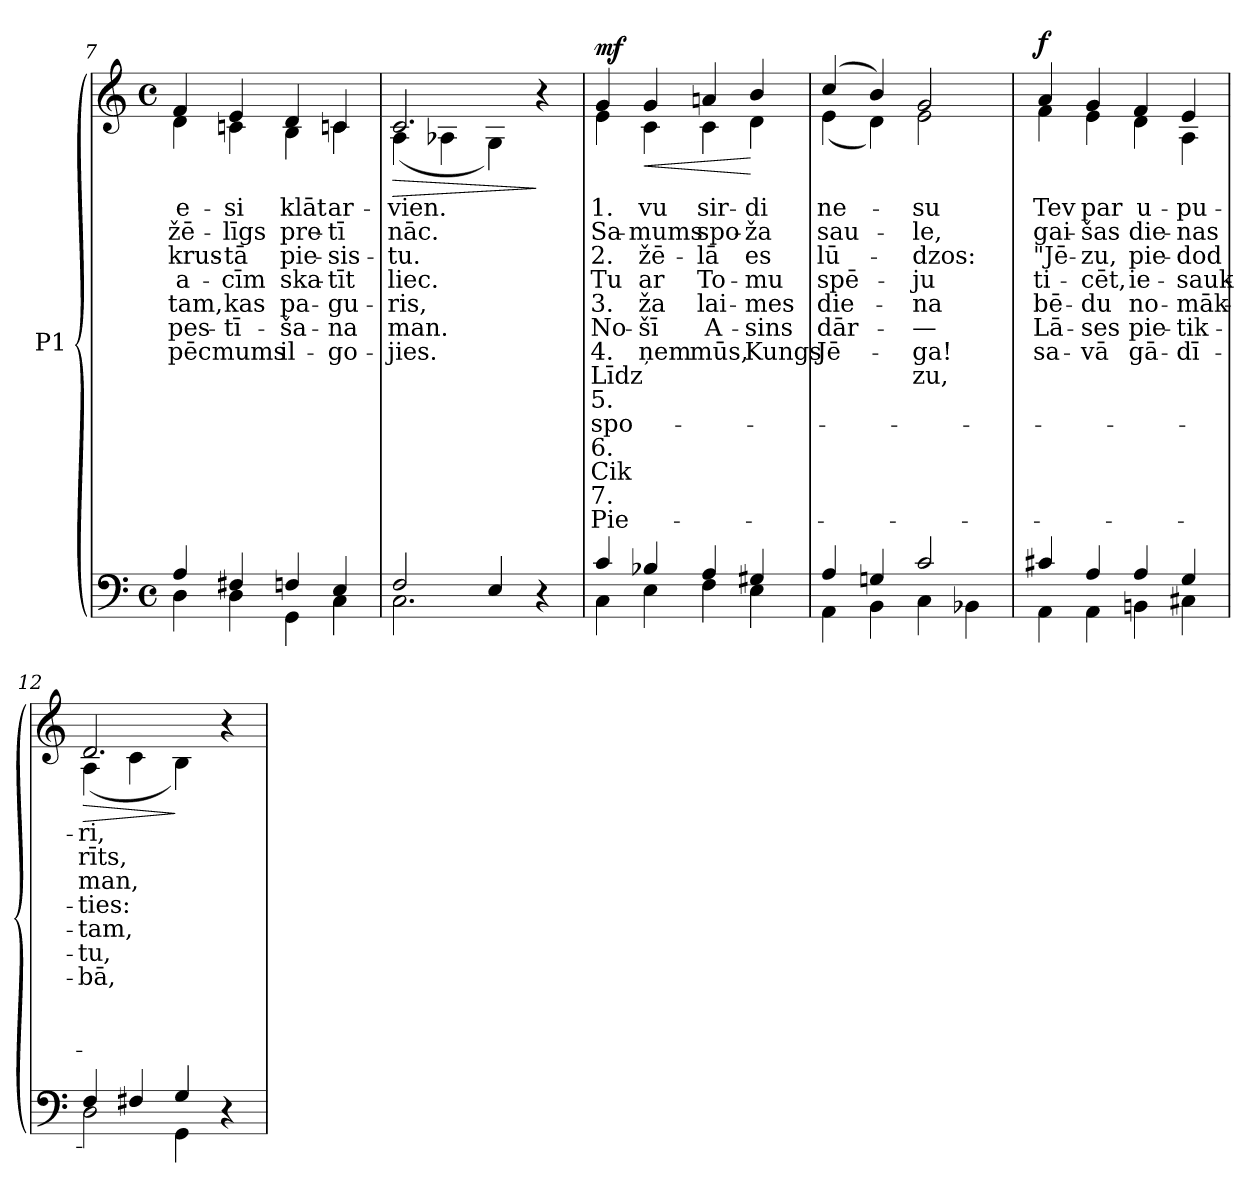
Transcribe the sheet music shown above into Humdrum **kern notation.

**kern	**kern	**text	**text	**text	**text	**text	**text	**text	**text	**text	**text	**text	**text	**text	**text	**dynam
*part1	*part1	*part1	*part1	*part1	*part1	*part1	*part1	*part1	*part1	*part1	*part1	*part1	*part1	*part1	*part1	*part1
*staff2	*staff1	*staff1	*staff1	*staff1	*staff1	*staff1	*staff1	*staff1	*staff1	*staff1	*staff1	*staff1	*staff1	*staff1	*staff1	*staff1/2
*I"P1	*	*	*	*	*	*	*	*	*	*	*	*	*	*	*	*
*clefF4	*clefG2	*	*	*	*	*	*	*	*	*	*	*	*	*	*	*
*k[]	*k[]	*	*	*	*	*	*	*	*	*	*	*	*	*	*	*
*C:	*C:	*	*	*	*	*	*	*	*	*	*	*	*	*	*	*
*M4/4	*M4/4	*	*	*	*	*	*	*	*	*	*	*	*	*	*	*
*met(c)	*met(c)	*	*	*	*	*	*	*	*	*	*	*	*	*	*	*
=7	=7	=7	=7	=7	=7	=7	=7	=7	=7	=7	=7	=7	=7	=7	=7	=7
*^	*	*	*	*	*	*	*	*	*	*	*	*	*	*	*	*
!	!	!	!LO:LY:b:color=#000000	!LO:LY:b:color=#000000	!LO:LY:b:color=#000000	!LO:LY:b:color=#000000	!LO:LY:b:color=#000000	!LO:LY:b:color=#000000	!LO:LY:b:color=#000000	!	!	!	!	!	!	!	!
*	*	*^	*	*	*	*	*	*	*	*	*	*	*	*	*	*	*
4Ai/	4Di\	4fi/	4di\	e-	žē-	krus-	a-	tam,	pes-	-pēc	.	.	.	.	.	.	.	.
!	!	!	!	!LO:LY:b:color=#000000	!LO:LY:b:color=#000000	!LO:LY:b:color=#000000	!LO:LY:b:color=#000000	!LO:LY:b:color=#000000	!LO:LY:b:color=#000000	!LO:LY:b:color=#000000	!	!	!	!	!	!	!	!
4F#Xi/	4Di\	4ei/	4cni\	-si	-līgs	-tā	-cīm	kas	tī-	-mums	.	.	.	.	.	.	.	.
!	!	!	!	!LO:LY:b:color=#000000	!LO:LY:b:color=#000000	!LO:LY:b:color=#000000	!LO:LY:b:color=#000000	!LO:LY:b:color=#000000	!LO:LY:b:color=#000000	!LO:LY:b:color=#000000	!	!	!	!	!	!	!	!
4Fni/	4GGi\	4di/	4Bi\	klāt	pre-	pie-	ska-	pa-	ša-	-il-	.	.	.	.	.	.	.	.
!	!	!	!	!LO:LY:b:color=#000000	!LO:LY:b:color=#000000	!LO:LY:b:color=#000000	!LO:LY:b:color=#000000	!LO:LY:b:color=#000000	!LO:LY:b:color=#000000	!LO:LY:b:color=#000000	!	!	!	!	!	!	!	!
4Ei/	4Ci\	4cni/	4ci\	ar-	-tī	-sis-	-tīt	-gu-	-na	go-	.	.	.	.	.	.	.	.
=8	=8	=8	=8	=8	=8	=8	=8	=8	=8	=8	=8	=8	=8	=8	=8	=8	=8	=8
!	!	!	!	!LO:LY:b:color=#000000	!LO:LY:b:color=#000000	!LO:LY:b:color=#000000	!LO:LY:b:color=#000000	!LO:LY:b:color=#000000	!LO:LY:b:color=#000000	!LO:LY:b:color=#000000	!	!	!	!	!	!	!	!LO:HP:b
2Fi/	2.Ci\	2.ci/	(4Ai\	-vien.	nāc.	-tu.	liec.	-ris,	-man.	jies.	.	.	.	.	.	.	.	>
.	.	.	4A-Xi\	.	.	.	.	.	.	.	.	.	.	.	.	.	.	.
4Ei/	.	.	4Gi\)	.	.	.	.	.	.	.	.	.	.	.	.	.	.	.
!	!	!	!	!LO:LY:b:color=#000000	!LO:LY:b:color=#000000	!LO:LY:b:color=#000000	!LO:LY:b:color=#000000	!LO:LY:b:color=#000000	!LO:LY:b:color=#000000	!LO:LY:b:color=#000000	!	!	!	!	!	!	!	!
4r	4ryy	4r	4ryy	1.	2.	3.	4.	5.	6.	7.	.	.	.	.	.	.	.	]
!!LO:LB:g=z	!!
=9	=9	=9	=9	=9	=9	=9	=9	=9	=9	=9	=9	=9	=9	=9	=9	=9	=9	=9
!	!	!	!	!LO:LY:b:color=#000000	!LO:LY:b:color=#000000	!LO:LY:b:color=#000000	!LO:LY:b:color=#000000	!LO:LY:b:color=#000000	!LO:LY:b:color=#000000	!LO:LY:b:color=#000000	!LO:LY:b:color=#000000	!LO:LY:b:color=#000000	!LO:LY:b:color=#000000	!LO:LY:b:color=#000000	!LO:LY:b:color=#000000	!LO:LY:b:color=#000000	!LO:LY:b:color=#000000	!
4ci/	4Ci\	4gi/	4ei\	1.	Sa-	2.	Tu	3.	No-	4.	Līdz	5.	spo-	6.	Cik	7.	Pie-	mf
!	!	!	!	!LO:LY:b:color=#000000	!LO:LY:b:color=#000000	!LO:LY:b:color=#000000	!LO:LY:b:color=#000000	!LO:LY:b:color=#000000	!LO:LY:b:color=#000000	!LO:LY:b:color=#000000	!	!	!	!	!	!	!	!LO:HP:b
4B-Xi/	4Ei\	4gi/	4ci\	-vu	mums	-žē-	ar	-ža	-šī	ņem	.	.	.	.	.	.	.	<
!	!	!	!	!LO:LY:b:color=#000000	!LO:LY:b:color=#000000	!LO:LY:b:color=#000000	!LO:LY:b:color=#000000	!LO:LY:b:color=#000000	!LO:LY:b:color=#000000	!LO:LY:b:color=#000000	!	!	!	!	!	!	!	!
4Ai/	4Fi\	4ani/	4ci\	sir-	spo-	-lā	To-	lai-	A-	-mūs,	.	.	.	.	.	.	.	.
!	!	!	!	!LO:LY:b:color=#000000	!LO:LY:b:color=#000000	!LO:LY:b:color=#000000	!LO:LY:b:color=#000000	!LO:LY:b:color=#000000	!LO:LY:b:color=#000000	!LO:LY:b:color=#000000	!	!	!	!	!	!	!	!
4G#Xi/	4Ei\	4bi/	4di\	-di	-ža	es	-mu	-mes	sins	Kungs	.	.	.	.	.	.	.	[
=10	=10	=10	=10	=10	=10	=10	=10	=10	=10	=10	=10	=10	=10	=10	=10	=10	=10	=10
!	!	!	!	!LO:LY:b:color=#000000	!LO:LY:b:color=#000000	!LO:LY:b:color=#000000	!LO:LY:b:color=#000000	!LO:LY:b:color=#000000	!LO:LY:b:color=#000000	!LO:LY:b:color=#000000	!	!	!	!	!	!	!	!
4Ai/	4AAi\	(4cci/	(4ei\	ne-	sau-	lū-	spē-	die-	dār-	-Jē-	.	.	.	.	.	.	.	.
4Gni/	4BBi\	4bi/)	4di\)	.	.	.	.	.	.	.	.	.	.	.	.	.	.	.
!	!	!	!	!LO:LY:b:color=#000000	!LO:LY:b:color=#000000	!LO:LY:b:color=#000000	!LO:LY:b:color=#000000	!LO:LY:b:color=#000000	!LO:LY:b:color=#000000	!LO:LY:b:color=#000000	!LO:LY:b:color=#000000	!	!	!	!	!	!	!
2ci/	4Ci\	2gi/	2ei\	-su	-le,	-dzos:	-ju	-na	—	-ga!	zu,	.	.	.	.	.	.	.
.	4BB-Xi\	.	.	.	.	.	.	.	.	.	.	.	.	.	.	.	.	.
=11	=11	=11	=11	=11	=11	=11	=11	=11	=11	=11	=11	=11	=11	=11	=11	=11	=11	=11
!	!	!	!	!LO:LY:b:color=#000000	!LO:LY:b:color=#000000	!LO:LY:b:color=#000000	!LO:LY:b:color=#000000	!LO:LY:b:color=#000000	!LO:LY:b:color=#000000	!LO:LY:b:color=#000000	!	!	!	!	!	!	!	!
4c#Xi/	4AAi\	4ai/	4fi\	Tev	gai-	"Jē-	ti-	bē-	Lā-	-sa-	.	.	.	.	.	.	.	f
!	!	!	!	!LO:LY:b:color=#000000	!LO:LY:b:color=#000000	!LO:LY:b:color=#000000	!LO:LY:b:color=#000000	!LO:LY:b:color=#000000	!LO:LY:b:color=#000000	!LO:LY:b:color=#000000	!	!	!	!	!	!	!	!
4Ai/	4AAi\	4gi/	4ei\	par	-šas	-zu,	-cēt,	-du	-ses	vā	.	.	.	.	.	.	.	.
!	!	!	!	!LO:LY:b:color=#000000	!LO:LY:b:color=#000000	!LO:LY:b:color=#000000	!LO:LY:b:color=#000000	!LO:LY:b:color=#000000	!LO:LY:b:color=#000000	!LO:LY:b:color=#000000	!	!	!	!	!	!	!	!
4Ai/	4BBni\	4fi/	4di\	u-	die-	pie-	ie-	no-	pie-	-gā-	.	.	.	.	.	.	.	.
!	!	!	!	!LO:LY:b:color=#000000	!LO:LY:b:color=#000000	!LO:LY:b:color=#000000	!LO:LY:b:color=#000000	!LO:LY:b:color=#000000	!LO:LY:b:color=#000000	!LO:LY:b:color=#000000	!	!	!	!	!	!	!	!
4Gi/	4C#Xi\	4ei/	4Ai\	-pu-	-nas	-dod	-sauk-	-māk-	-tik-	-dī-	.	.	.	.	.	.	.	.
=12	=12	=12	=12	=12	=12	=12	=12	=12	=12	=12	=12	=12	=12	=12	=12	=12	=12	=12
!	!	!	!	!LO:LY:b:color=#000000	!LO:LY:b:color=#000000	!LO:LY:b:color=#000000	!LO:LY:b:color=#000000	!LO:LY:b:color=#000000	!LO:LY:b:color=#000000	!LO:LY:b:color=#000000	!	!	!	!	!	!	!	!LO:HP:b
4Fi/	2Di\	2.di/	(4Ai\	-ri,	rīts,	man,	-ties:	-tam,	-tu,	bā,	.	.	.	.	.	.	.	>
4F#Xi/	.	.	4ci\	.	.	.	.	.	.	.	.	.	.	.	.	.	.	.
4Gi/	4GGi\	.	4Bi\)	.	.	.	.	.	.	.	.	.	.	.	.	.	.	]
!	!	!	!	!LO:LY:b:color=#000000	!LO:LY:b:color=#000000	!LO:LY:b:color=#000000	!LO:LY:b:color=#000000	!LO:LY:b:color=#000000	!LO:LY:b:color=#000000	!LO:LY:b:color=#000000	!	!	!	!	!	!	!	!
4r	4ryy	4r	4ryy	1.	2.	3.	4.	5.	6.	7.	.	.	.	.	.	.	.	.
*v	*v	*	*	*	*	*	*	*	*	*	*	*	*	*	*	*	*	*
*	*v	*v	*	*	*	*	*	*	*	*	*	*	*	*	*	*	*
=	=	=	=	=	=	=	=	=	=	=	=	=	=	=	=	=
*-	*-	*-	*-	*-	*-	*-	*-	*-	*-	*-	*-	*-	*-	*-	*-	*-
